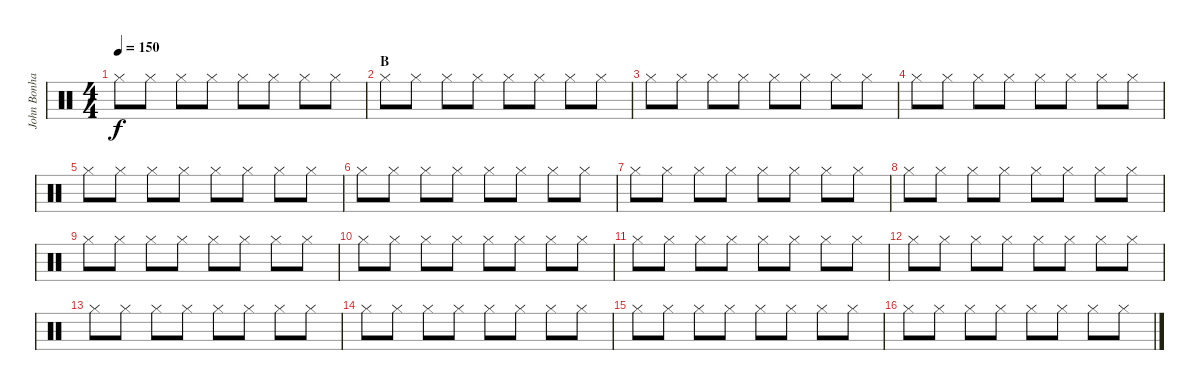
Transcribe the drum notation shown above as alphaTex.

\track ("John Bonham-Charley Cym." "John Bonha") {instrument percussion}
\staff {score}
\articulation defaults
\ts (4 4)
\tempo 150
\clef neutral
\ks c "Hi-Hat (closed)".8{dy f} "Hi-Hat (closed)".8 "Hi-Hat (closed)".8 "Hi-Hat (closed)".8 "Hi-Hat (closed)".8 "Hi-Hat (closed)".8 "Hi-Hat (closed)".8 "Hi-Hat (closed)".8
|
\section ("" "B")
"Hi-Hat (closed)".8 "Hi-Hat (closed)".8 "Hi-Hat (closed)".8 "Hi-Hat (closed)".8 "Hi-Hat (closed)".8 "Hi-Hat (closed)".8 "Hi-Hat (closed)".8 "Hi-Hat (closed)".8 |
"Hi-Hat (closed)".8 "Hi-Hat (closed)".8 "Hi-Hat (closed)".8 "Hi-Hat (closed)".8 "Hi-Hat (closed)".8 "Hi-Hat (closed)".8 "Hi-Hat (closed)".8 "Hi-Hat (closed)".8 |
"Hi-Hat (closed)".8 "Hi-Hat (closed)".8 "Hi-Hat (closed)".8 "Hi-Hat (closed)".8 "Hi-Hat (closed)".8 "Hi-Hat (closed)".8 "Hi-Hat (closed)".8 "Hi-Hat (closed)".8 |
"Hi-Hat (closed)".8 "Hi-Hat (closed)".8 "Hi-Hat (closed)".8 "Hi-Hat (closed)".8 "Hi-Hat (closed)".8 "Hi-Hat (closed)".8 "Hi-Hat (closed)".8 "Hi-Hat (closed)".8 |
"Hi-Hat (closed)".8 "Hi-Hat (closed)".8 "Hi-Hat (closed)".8 "Hi-Hat (closed)".8 "Hi-Hat (closed)".8 "Hi-Hat (closed)".8 "Hi-Hat (closed)".8 "Hi-Hat (closed)".8 |
"Hi-Hat (closed)".8 "Hi-Hat (closed)".8 "Hi-Hat (closed)".8 "Hi-Hat (closed)".8 "Hi-Hat (closed)".8 "Hi-Hat (closed)".8 "Hi-Hat (closed)".8 "Hi-Hat (closed)".8 |
"Hi-Hat (closed)".8 "Hi-Hat (closed)".8 "Hi-Hat (closed)".8 "Hi-Hat (closed)".8 "Hi-Hat (closed)".8 "Hi-Hat (closed)".8 "Hi-Hat (closed)".8 "Hi-Hat (closed)".8 |
"Hi-Hat (closed)".8 "Hi-Hat (closed)".8 "Hi-Hat (closed)".8 "Hi-Hat (closed)".8 "Hi-Hat (closed)".8 "Hi-Hat (closed)".8 "Hi-Hat (closed)".8 "Hi-Hat (closed)".8 |
"Hi-Hat (closed)".8 "Hi-Hat (closed)".8 "Hi-Hat (closed)".8 "Hi-Hat (closed)".8 "Hi-Hat (closed)".8 "Hi-Hat (closed)".8 "Hi-Hat (closed)".8 "Hi-Hat (closed)".8 |
"Hi-Hat (closed)".8 "Hi-Hat (closed)".8 "Hi-Hat (closed)".8 "Hi-Hat (closed)".8 "Hi-Hat (closed)".8 "Hi-Hat (closed)".8 "Hi-Hat (closed)".8 "Hi-Hat (closed)".8 |
"Hi-Hat (closed)".8 "Hi-Hat (closed)".8 "Hi-Hat (closed)".8 "Hi-Hat (closed)".8 "Hi-Hat (closed)".8 "Hi-Hat (closed)".8 "Hi-Hat (closed)".8 "Hi-Hat (closed)".8 |
"Hi-Hat (closed)".8 "Hi-Hat (closed)".8 "Hi-Hat (closed)".8 "Hi-Hat (closed)".8 "Hi-Hat (closed)".8 "Hi-Hat (closed)".8 "Hi-Hat (closed)".8 "Hi-Hat (closed)".8 |
"Hi-Hat (closed)".8 "Hi-Hat (closed)".8 "Hi-Hat (closed)".8 "Hi-Hat (closed)".8 "Hi-Hat (closed)".8 "Hi-Hat (closed)".8 "Hi-Hat (closed)".8 "Hi-Hat (closed)".8 |
"Hi-Hat (closed)".8 "Hi-Hat (closed)".8 "Hi-Hat (closed)".8 "Hi-Hat (closed)".8 "Hi-Hat (closed)".8 "Hi-Hat (closed)".8 "Hi-Hat (closed)".8 "Hi-Hat (closed)".8 |
"Hi-Hat (closed)".8 "Hi-Hat (closed)".8 "Hi-Hat (closed)".8 "Hi-Hat (closed)".8 "Hi-Hat (closed)".8 "Hi-Hat (closed)".8 "Hi-Hat (closed)".8 "Hi-Hat (closed)".8
